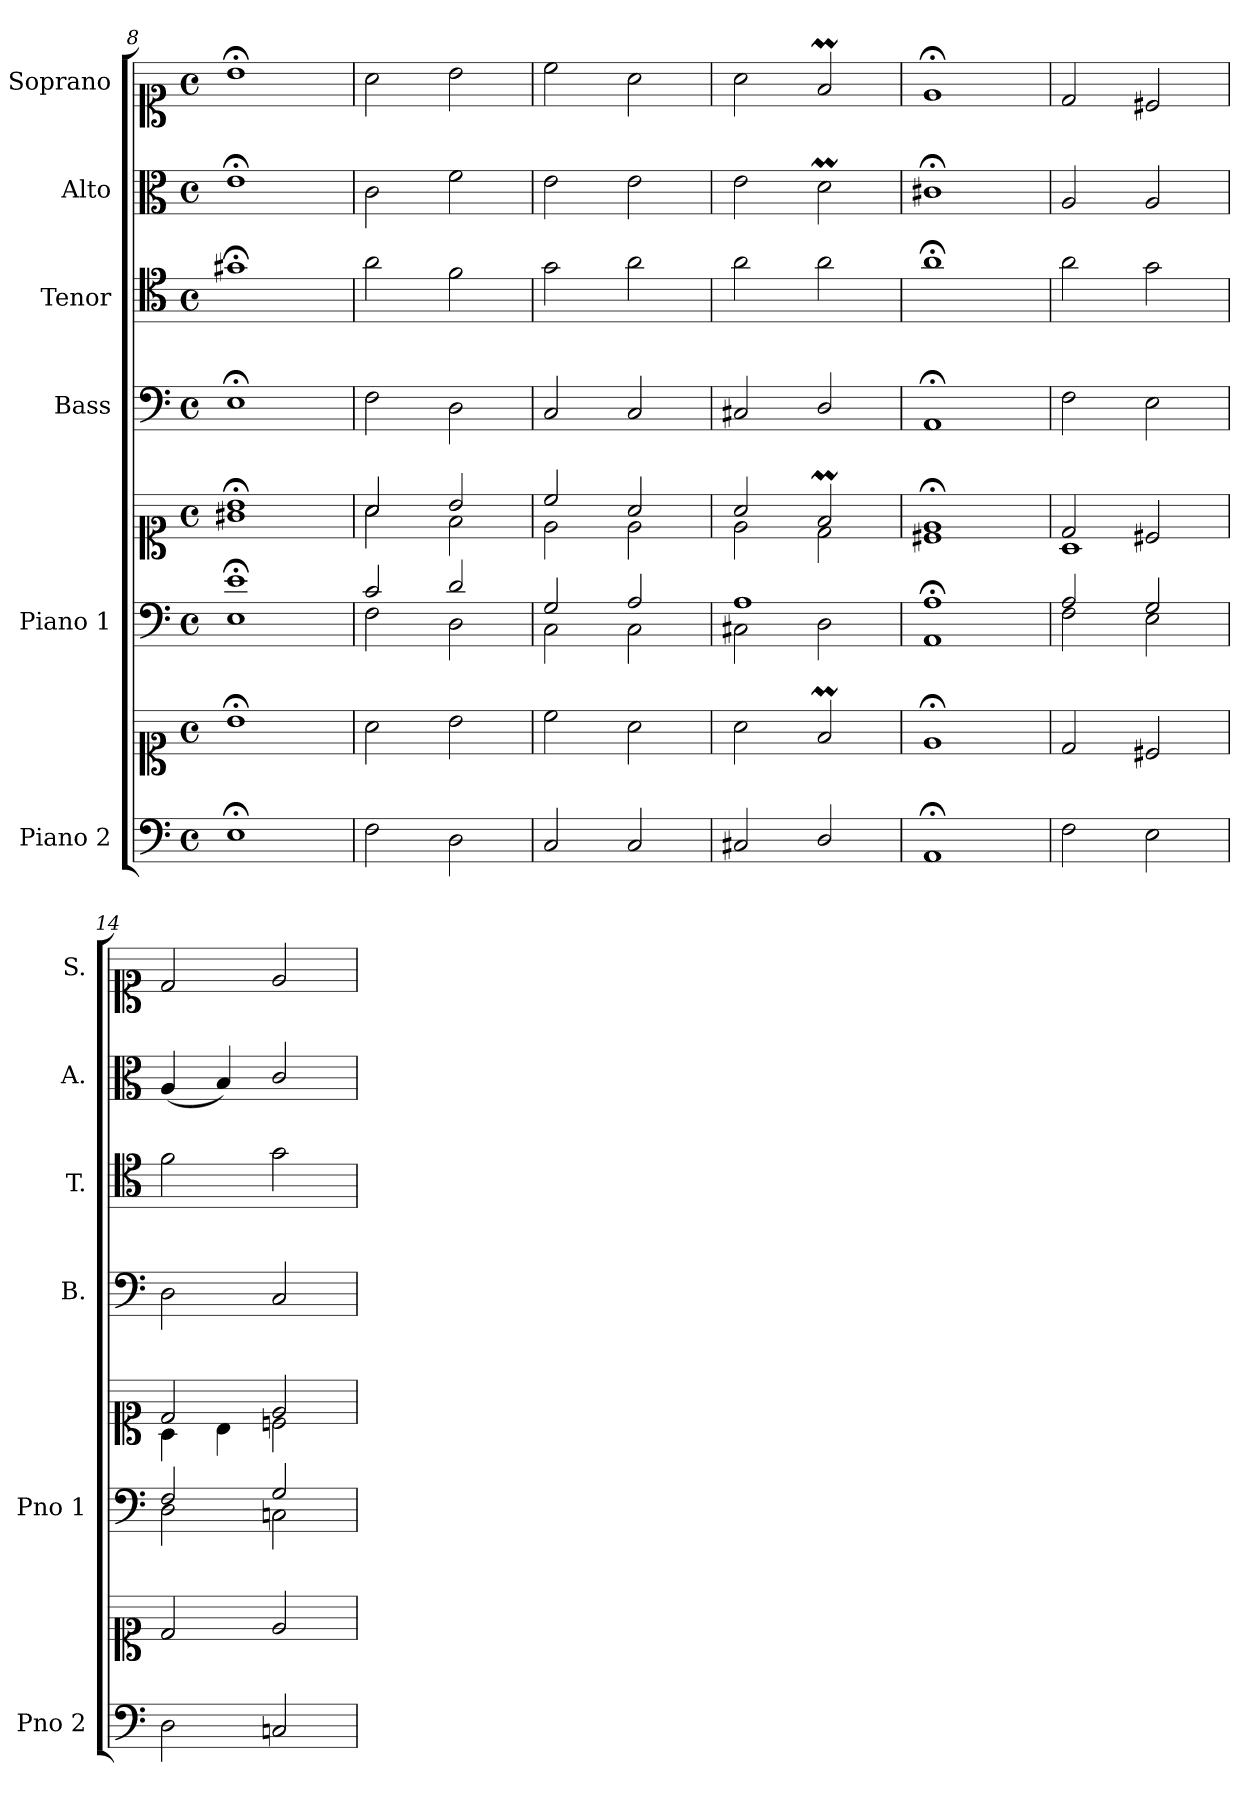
**kern	**kern	**kern	**kern	**kern	**kern	**kern	**kern
*part6	*part6	*part5	*part5	*part4	*part3	*part2	*part1
*staff8	*staff7	*staff6	*staff5	*staff4	*staff3	*staff2	*staff1
*I"Piano 2	*	*I"Piano 1	*	*I"Bass	*I"Tenor	*I"Alto	*I"Soprano
*I'Pno 2	*	*I'Pno 1	*	*I'B.	*I'T.	*I'A.	*I'S.
*clefF4	*clefC1	*clefF4	*clefC1	*clefF4	*clefC4	*clefC3	*clefC1
*	*	*	*	*	*ITrd7c12	*	*
*k[]	*k[]	*k[]	*k[]	*k[]	*k[]	*k[]	*k[]
*M4/4	*M4/4	*M4/4	*M4/4	*M4/4	*M4/4	*M4/4	*M4/4
*met(c)	*met(c)	*met(c)	*met(c)	*met(c)	*met(c)	*met(c)	*met(c)
=8	=8	=8	=8	=8	=8	=8	=8
*	*	*^	*^	*	*	*	*
1E;\	1b;<\	1e;/	1E\	1b;</	1g#X\	1E;<\	1G#X;<\	1e;<\	1b;<\
=9	=9	=9	=9	=9	=9	=9	=9	=9	=9
2F\	2a\	2c/	2F\	2a/	2a\	2F\	2A\	2c\	2a\
2D\	2b\	2d/	2D\	2b/	2f\	2D\	2F\	2f\	2b\
=10	=10	=10	=10	=10	=10	=10	=10	=10	=10
2C/	2cc\	2G/	2C\	2cc/	2e\	2C/	2G\	2e\	2cc\
2C/	2a\	2A/	2C\	2a/	2e\	2C/	2A\	2e\	2a\
=11	=11	=11	=11	=11	=11	=11	=11	=11	=11
2C#X/	2a\	1A/	2C#X\	2a/	2e\	2C#X/	2A\	2e\	2a\
2D/	2fM/	.	2D\	2fM/	2d\	2D/	2A\	2dM\	2fM/
=12	=12	=12	=12	=12	=12	=12	=12	=12	=12
1AA;/	1e;</	1A;/	1AA\	1e;</	1c#X\	1AA;</	1A;<\	1c#X;<\	1e;</
=13	=13	=13	=13	=13	=13	=13	=13	=13	=13
2F\	2d/	2A/	2F\	2d/	1A\	2F\	2A\	2A/	2d/
2E\	2c#X/	2G/	2E\	2c#X/	.	2E\	2G\	2A/	2c#X/
=14	=14	=14	=14	=14	=14	=14	=14	=14	=14
2D\	2d/	2F/	2D\	2d/	4A\	2D\	2F\	(4A/	2d/
.	.	.	.	.	4B\	.	.	4B/)	.
2Cn/	2e/	2G/	2Cn\	2e/	2cn\	2C/	2G\	2c/	2e/
*	*	*v	*v	*	*	*	*	*	*
*	*	*	*v	*v	*	*	*	*
=	=	=	=	=	=	=	=
*-	*-	*-	*-	*-	*-	*-	*-
